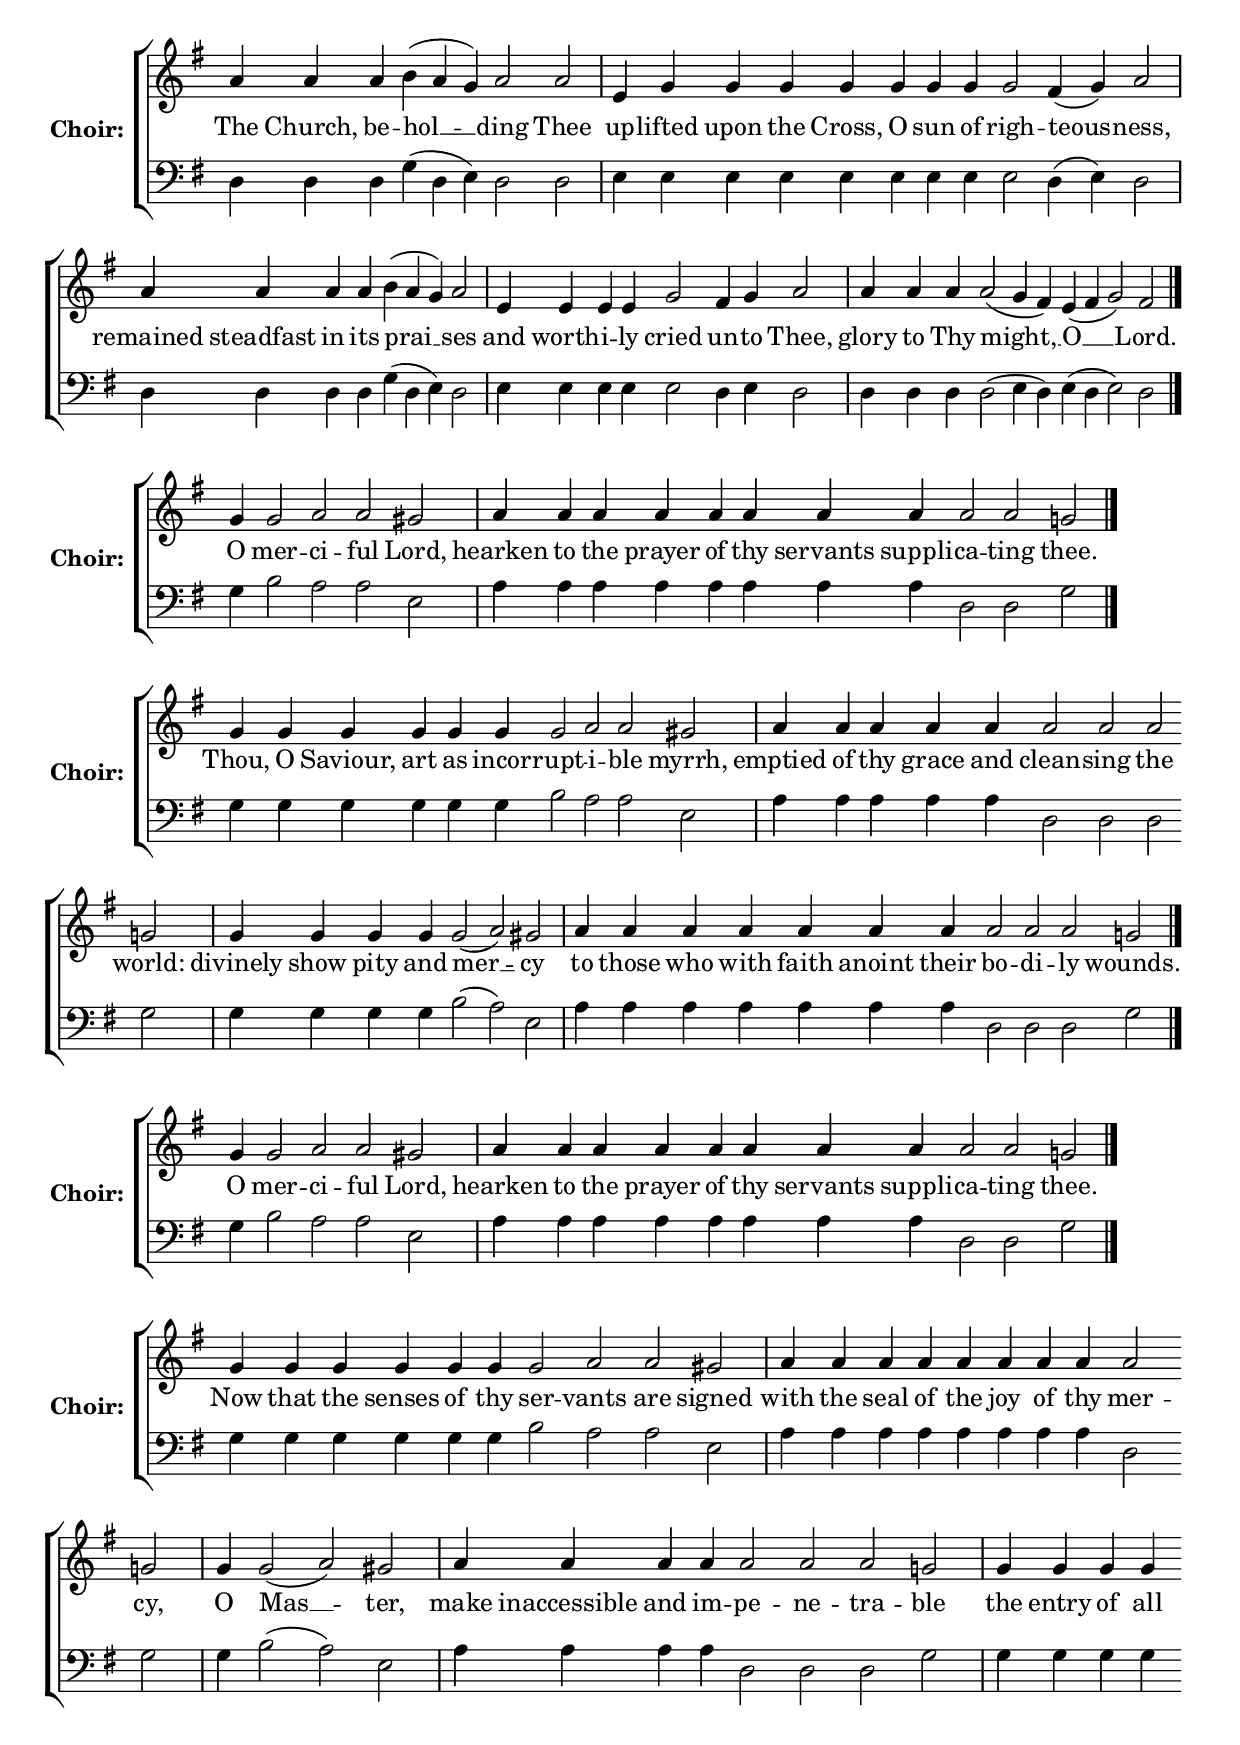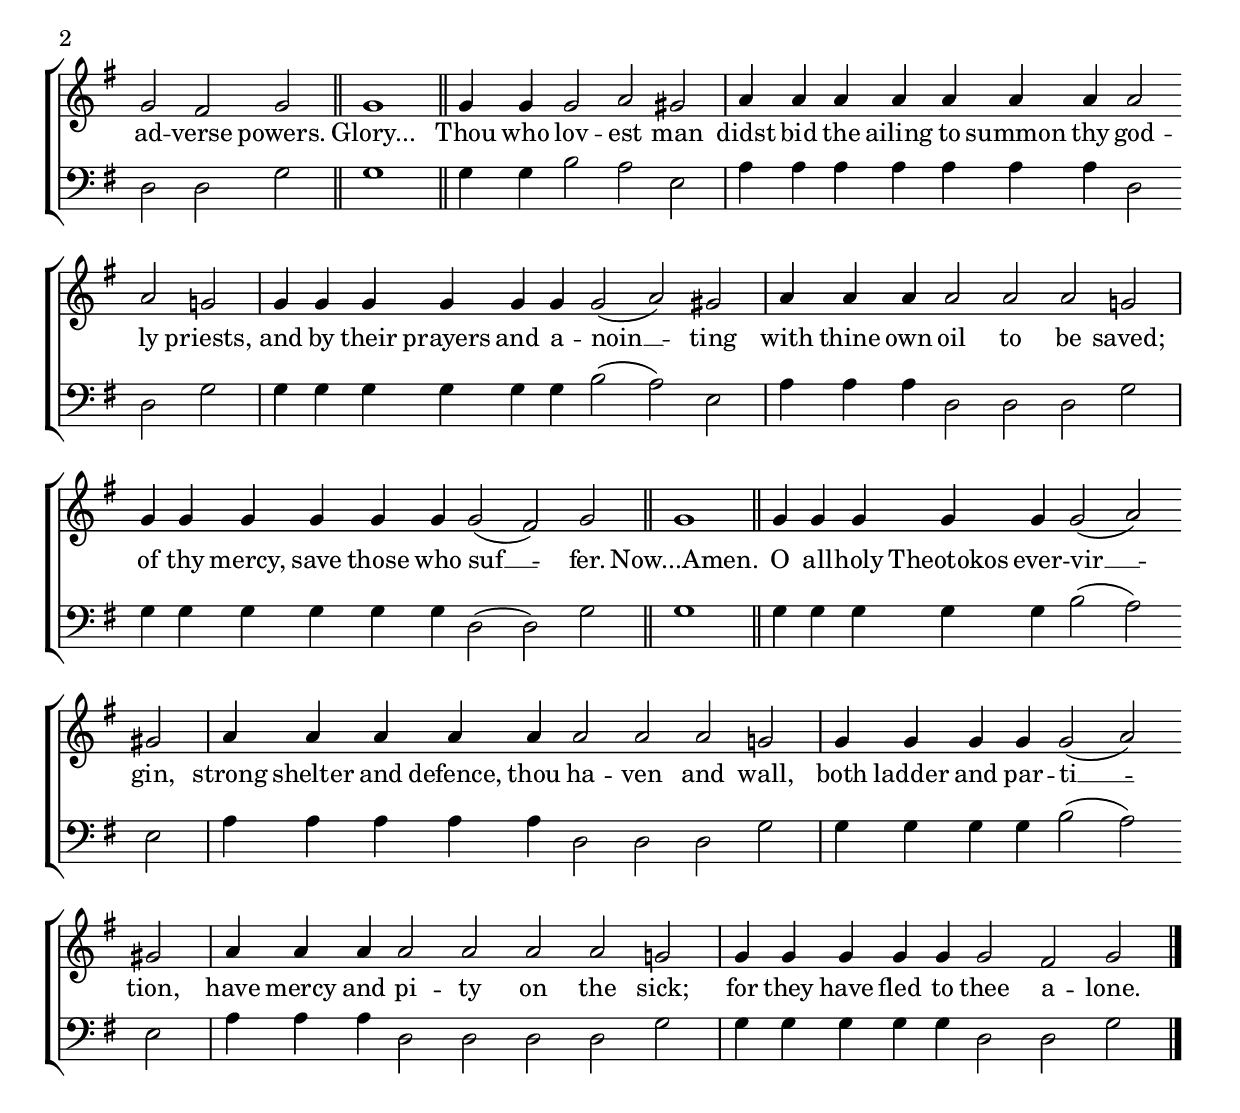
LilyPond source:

\version "2.16.2"

% =======================
% Global Variables
% =======================
alignleft = \once \override LyricText #'self-alignment-X = #-1

% =======================
% Score for Ode 4
% =======================
%
% voices
%
Sop = {
	\bar "" a'4 \bar "" a'4 \bar "" a'4 \bar "" b'4 ( a'4 g'4 ) \bar "" a'2 \bar "" a'2 \bar "|" e'4 \bar "" g'4 \bar "" g'4 \bar "" g'4 \bar "" g'4 \bar "" g'4 \bar "" g'4 \bar "" g'4 \bar "" g'2 \bar "" fis'4 ( g'4 ) \bar "" a'2 \bar "|" a'4 \bar "" a'4 \bar "" a'4 \bar "" a'4 \bar "" b'4 ( a'4 g'4 ) \bar "" a'2 \bar "|" e'4 \bar "" e'4 \bar "" e'4 \bar "" e'4 \bar "" g'2 \bar "" fis'4 \bar "" g'4 \bar "" a'2 \bar "|" a'4 \bar "" a'4 \bar "" a'4 \bar "" a'2 ( g'4 fis'4 ) \bar "" e'4 ( fis'4 g'2 ) \bar "" fis'2 \bar "|." 
}

Bass = {
	\bar "" d4 \bar "" d4 \bar "" d4 \bar "" g4 ( d4 e4 ) \bar "" d2 \bar "" d2 \bar "|" e4 \bar "" e4 \bar "" e4 \bar "" e4 \bar "" e4 \bar "" e4 \bar "" e4 \bar "" e4 \bar "" e2 \bar "" d4 ( e4 ) \bar "" d2 \bar "|" d4 \bar "" d4 \bar "" d4 \bar "" d4 \bar "" g4 ( d4 e4 ) \bar "" d2 \bar "|" e4 \bar "" e4 \bar "" e4 \bar "" e4 \bar "" e2 \bar "" d4 \bar "" e4 \bar "" d2 \bar "|" d4 \bar "" d4 \bar "" d4 \bar "" d2 ( e4 d4 ) \bar "" e4 ( d4 e2 ) \bar "" d2 \bar "|." 
}


% =======================
% Lyrics
% =======================
words = \lyricmode {
	The Church, be -- 
	hol __ __ 
	-- ding Thee 
	up -- 
	lifted upon the Cross, O sun of 
	righ -- 
	teous __ 
	-- ness, 
	remained steadfast in its 
	prai __ __ 
	ses 
	and worth -- i -- ly 
	cried 
	un -- 
	to 
	Thee, 
	glory to Thy 
	might, __ __ 
	O __ __ 
	Lord. 
}

\score {

% This produces a lilypond error, but still seems to render OK, so...
\header { title = "Ode 4" }

  \new ChoirStaff \with {
    instrumentName = \markup \bold "Choir:"
  }
  <<
    #(set-accidental-style 'neo-modern 'Score)
    \new Staff {
      \key g \major
      \cadenzaOn
      <<{
	  \new Voice = "Sop" {
	    %\voiceOne
	    \Sop
	  }
	}>>
    }
    \new Lyrics \lyricsto "Sop" { \words }
    \new Staff {
      \key g \major
      \clef bass
      \cadenzaOn
      <<{
	  \new Voice = "Bass" {
	    %\voiceOne
	    \Bass
	  }
	}>>
    }
  >>
}

%
% voices
%
Sop = {
	\bar "" g'4 \bar "" g'2 \bar "" a'2 \bar "" a'2 \bar "" gis' \bar "|" a'4 \bar "" a'4 \bar "" a'4 \bar "" a'4 \bar "" a'4 \bar "" a'4 \bar "" a'4 \bar "" a'4 \bar "" a'2 \bar "" a'2 \bar "" g'2 \bar "|." 
}

Bass = {
	\bar "" g4 \bar "" b2 \bar "" a2 \bar "" a2 \bar "" e2 \bar "|" a4 \bar "" a4 \bar "" a4 \bar "" a4 \bar "" a4 \bar "" a4 \bar "" a4 \bar "" a4 \bar "" d2 \bar "" d2 \bar "" g2 \bar "|." 
}


% =======================
% Lyrics
% =======================
words = \lyricmode {
	O 
	mer -- 
	ci -- ful 
	Lord, 
	hearken to the prayer of thy servants suppli 
	-- ca -- ting 
	thee. 
}

\score {


  \new ChoirStaff \with {
    instrumentName = \markup \bold "Choir:"
  }
  <<
    #(set-accidental-style 'neo-modern 'Score)
    \new Staff {
      \key g \major
      \cadenzaOn
      <<{
	  \new Voice = "Sop" {
	    %\voiceOne
	    \Sop
	  }
	}>>
    }
    \new Lyrics \lyricsto "Sop" { \words }
    \new Staff {
      \key g \major
      \clef bass
      \cadenzaOn
      <<{
	  \new Voice = "Bass" {
	    %\voiceOne
	    \Bass
	  }
	}>>
    }
  >>
}

%
% voices
%
Sop = {
	\bar "" g'4 \bar "" g'4 \bar "" g'4 \bar "" g'4 \bar "" g'4 \bar "" g'4 \bar "" g'2 \bar "" a'2 \bar "" a'2 \bar "" gis' \bar "|" a'4 \bar "" a'4 \bar "" a'4 \bar "" a'4 \bar "" a'4 \bar "" a'2 \bar "" a'2 \bar "" a'2 \bar "" g'2 \bar "|" g'4 \bar "" g'4 \bar "" g'4 \bar "" g'4 \bar "" g'2 ( a'2 ) \bar "" gis' \bar "|" a'4 \bar "" a'4 \bar "" a'4 \bar "" a'4 \bar "" a'4 \bar "" a'4 \bar "" a'4 \bar "" a'2 \bar "" a'2 \bar "" a'2 \bar "" g'2 \bar "|." 
}

Bass = {
	\bar "" g4 \bar "" g4 \bar "" g4 \bar "" g4 \bar "" g4 \bar "" g4 \bar "" b2 \bar "" a2 \bar "" a2 \bar "" e2 \bar "|" a4 \bar "" a4 \bar "" a4 \bar "" a4 \bar "" a4 \bar "" d2 \bar "" d2 \bar "" d2 \bar "" g2 \bar "|" g4 \bar "" g4 \bar "" g4 \bar "" g4 \bar "" b2 ( a2 ) \bar "" e2 \bar "|" a4 \bar "" a4 \bar "" a4 \bar "" a4 \bar "" a4 \bar "" a4 \bar "" a4 \bar "" d2 \bar "" d2 \bar "" d2 \bar "" g2 \bar "|." 
}


% =======================
% Lyrics
% =======================
words = \lyricmode {
	Thou, O Saviour, art as incor 
	-- rupt 
	-- i -- ble 
	myrrh, 
	emptied of thy grace and 
	clean -- sing the 
	world: 
	divinely show pity and 
	mer __ 
	-- cy 
	to those who with faith anoint their 
	bo -- di -- ly 
	wounds. 
}

\score {


  \new ChoirStaff \with {
    instrumentName = \markup \bold "Choir:"
  }
  <<
    #(set-accidental-style 'neo-modern 'Score)
    \new Staff {
      \key g \major
      \cadenzaOn
      <<{
	  \new Voice = "Sop" {
	    %\voiceOne
	    \Sop
	  }
	}>>
    }
    \new Lyrics \lyricsto "Sop" { \words }
    \new Staff {
      \key g \major
      \clef bass
      \cadenzaOn
      <<{
	  \new Voice = "Bass" {
	    %\voiceOne
	    \Bass
	  }
	}>>
    }
  >>
}

%
% voices
%
Sop = {
	\bar "" g'4 \bar "" g'2 \bar "" a'2 \bar "" a'2 \bar "" gis' \bar "|" a'4 \bar "" a'4 \bar "" a'4 \bar "" a'4 \bar "" a'4 \bar "" a'4 \bar "" a'4 \bar "" a'4 \bar "" a'2 \bar "" a'2 \bar "" g'2 \bar "|." 
}

Bass = {
	\bar "" g4 \bar "" b2 \bar "" a2 \bar "" a2 \bar "" e2 \bar "|" a4 \bar "" a4 \bar "" a4 \bar "" a4 \bar "" a4 \bar "" a4 \bar "" a4 \bar "" a4 \bar "" d2 \bar "" d2 \bar "" g2 \bar "|." 
}


% =======================
% Lyrics
% =======================
words = \lyricmode {
	O 
	mer -- 
	ci -- ful 
	Lord, 
	hearken to the prayer of thy servants suppli 
	-- ca -- ting 
	thee. 
}

\score {


  \new ChoirStaff \with {
    instrumentName = \markup \bold "Choir:"
  }
  <<
    #(set-accidental-style 'neo-modern 'Score)
    \new Staff {
      \key g \major
      \cadenzaOn
      <<{
	  \new Voice = "Sop" {
	    %\voiceOne
	    \Sop
	  }
	}>>
    }
    \new Lyrics \lyricsto "Sop" { \words }
    \new Staff {
      \key g \major
      \clef bass
      \cadenzaOn
      <<{
	  \new Voice = "Bass" {
	    %\voiceOne
	    \Bass
	  }
	}>>
    }
  >>
}

%
% voices
%
Sop = {
	\bar "" g'4 \bar "" g'4 \bar "" g'4 \bar "" g'4 \bar "" g'4 \bar "" g'4 \bar "" g'2 \bar "" a'2 \bar "" a'2 \bar "" gis' \bar "|" a'4 \bar "" a'4 \bar "" a'4 \bar "" a'4 \bar "" a'4 \bar "" a'4 \bar "" a'4 \bar "" a'4 \bar "" a'2 \bar "" g'2 \bar "|" g'4 \bar "" g'2 ( a'2 ) \bar "" gis' \bar "|" a'4 \bar "" a'4 \bar "" a'4 \bar "" a'4 \bar "" a'2 \bar "" a'2 \bar "" a'2 \bar "" g'2 \bar "|" g'4 \bar "" g'4 \bar "" g'4 \bar "" g'4 \bar "" g'2 \bar "" fis'2 \bar "" g' \bar "||" g'1 \bar "||" g'4 \bar "" g'4 \bar "" g'2 \bar "" a'2 \bar "" gis' \bar "|" a'4 \bar "" a'4 \bar "" a'4 \bar "" a'4 \bar "" a'4 \bar "" a'4 \bar "" a'4 \bar "" a'2 \bar "" a'2 \bar "" g'2 \bar "|" g'4 \bar "" g'4 \bar "" g'4 \bar "" g'4 \bar "" g'4 \bar "" g'4 \bar "" g'2 ( a'2 ) \bar "" gis' \bar "|" a'4 \bar "" a'4 \bar "" a'4 \bar "" a'2 \bar "" a'2 \bar "" a'2 \bar "" g'2 \bar "|" g'4 \bar "" g'4 \bar "" g'4 \bar "" g'4 \bar "" g'4 \bar "" g'4 \bar "" g'2 ( fis'2 ) \bar "" g' \bar "||" g'1 \bar "||" g'4 \bar "" g'4 \bar "" g'4 \bar "" g'4 \bar "" g'4 \bar "" g'2 ( a'2 ) \bar "" gis' \bar "|" a'4 \bar "" a'4 \bar "" a'4 \bar "" a'4 \bar "" a'4 \bar "" a'2 \bar "" a'2 \bar "" a'2 \bar "" g'2 \bar "|" g'4 \bar "" g'4 \bar "" g'4 \bar "" g'4 \bar "" g'2 ( a'2 ) \bar "" gis' \bar "|" a'4 \bar "" a'4 \bar "" a'4 \bar "" a'2 \bar "" a'2 \bar "" a'2 \bar "" a'2 \bar "" g'2 \bar "|" g'4 \bar "" g'4 \bar "" g'4 \bar "" g'4 \bar "" g'4 \bar "" g'2 \bar "" fis'2 \bar "" g' \bar "|." 
}

Bass = {
	\bar "" g4 \bar "" g4 \bar "" g4 \bar "" g4 \bar "" g4 \bar "" g4 \bar "" b2 \bar "" a2 \bar "" a2 \bar "" e2 \bar "|" a4 \bar "" a4 \bar "" a4 \bar "" a4 \bar "" a4 \bar "" a4 \bar "" a4 \bar "" a4 \bar "" d2 \bar "" g2 \bar "|" g4 \bar "" b2 ( a2 ) \bar "" e2 \bar "|" a4 \bar "" a4 \bar "" a4 \bar "" a4 \bar "" d2 \bar "" d2 \bar "" d2 \bar "" g2 \bar "|" g4 \bar "" g4 \bar "" g4 \bar "" g4 \bar "" d2 \bar "" d2 \bar "" g2 \bar "||" g1 \bar "||" g4 \bar "" g4 \bar "" b2 \bar "" a2 \bar "" e2 \bar "|" a4 \bar "" a4 \bar "" a4 \bar "" a4 \bar "" a4 \bar "" a4 \bar "" a4 \bar "" d2 \bar "" d2 \bar "" g2 \bar "|" g4 \bar "" g4 \bar "" g4 \bar "" g4 \bar "" g4 \bar "" g4 \bar "" b2 ( a2 ) \bar "" e2 \bar "|" a4 \bar "" a4 \bar "" a4 \bar "" d2 \bar "" d2 \bar "" d2 \bar "" g2 \bar "|" g4 \bar "" g4 \bar "" g4 \bar "" g4 \bar "" g4 \bar "" g4 \bar "" d2 ( d2 ) \bar "" g2 \bar "||" g1 \bar "||" g4 \bar "" g4 \bar "" g4 \bar "" g4 \bar "" g4 \bar "" b2 ( a2 ) \bar "" e2 \bar "|" a4 \bar "" a4 \bar "" a4 \bar "" a4 \bar "" a4 \bar "" d2 \bar "" d2 \bar "" d2 \bar "" g2 \bar "|" g4 \bar "" g4 \bar "" g4 \bar "" g4 \bar "" b2 ( a2 ) \bar "" e2 \bar "|" a4 \bar "" a4 \bar "" a4 \bar "" d2 \bar "" d2 \bar "" d2 \bar "" d2 \bar "" g2 \bar "|" g4 \bar "" g4 \bar "" g4 \bar "" g4 \bar "" g4 \bar "" d2 \bar "" d2 \bar "" g2 \bar "|." 
}


% =======================
% Lyrics
% =======================
words = \lyricmode {
	Now that the senses of thy 
	ser -- 
	vants are 
	signed 
	with the seal of the joy of thy 
	mer -- 
	cy, 
	O 
	Mas __ 
	-- ter, 
	make inaccessible and im -- 
	pe -- ne -- tra 
	-- ble 
	the entry of all 
	ad -- 
	verse 
	powers. 
	Glory... 
	Thou who 
	lov -- 
	est 
	man 
	didst bid the ailing to summon thy 
	god -- ly 
	priests, 
	and by their prayers and a 
	-- noin __ 
	-- ting 
	with thine own 
	oil to be 
	saved; 
	of thy mercy, save those who 
	suf __ 
	-- fer. 
	Now...Amen. 
	O all -- holy Theotokos ever 
	-- vir __ 
	-- gin, 
	strong shelter and defence, thou 
	ha -- ven and 
	wall, 
	both ladder and par 
	-- ti __ 
	-- tion, 
	have mercy and 
	pi -- ty on the 
	sick; 
	for they have fled to 
	thee 
	a -- 
	lone. 
}

\score {


  \new ChoirStaff \with {
    instrumentName = \markup \bold "Choir:"
  }
  <<
    #(set-accidental-style 'neo-modern 'Score)
    \new Staff {
      \key g \major
      \cadenzaOn
      <<{
	  \new Voice = "Sop" {
	    %\voiceOne
	    \Sop
	  }
	}>>
    }
    \new Lyrics \lyricsto "Sop" { \words }
    \new Staff {
      \key g \major
      \clef bass
      \cadenzaOn
      <<{
	  \new Voice = "Bass" {
	    %\voiceOne
	    \Bass
	  }
	}>>
    }
  >>
}


% =======================
% Layout
% =======================
\layout {
  \context {
    \Score
    \remove "Bar_number_engraver"
  }
  \context {
    \Staff
    \remove "Time_signature_engraver"
  }
}			
